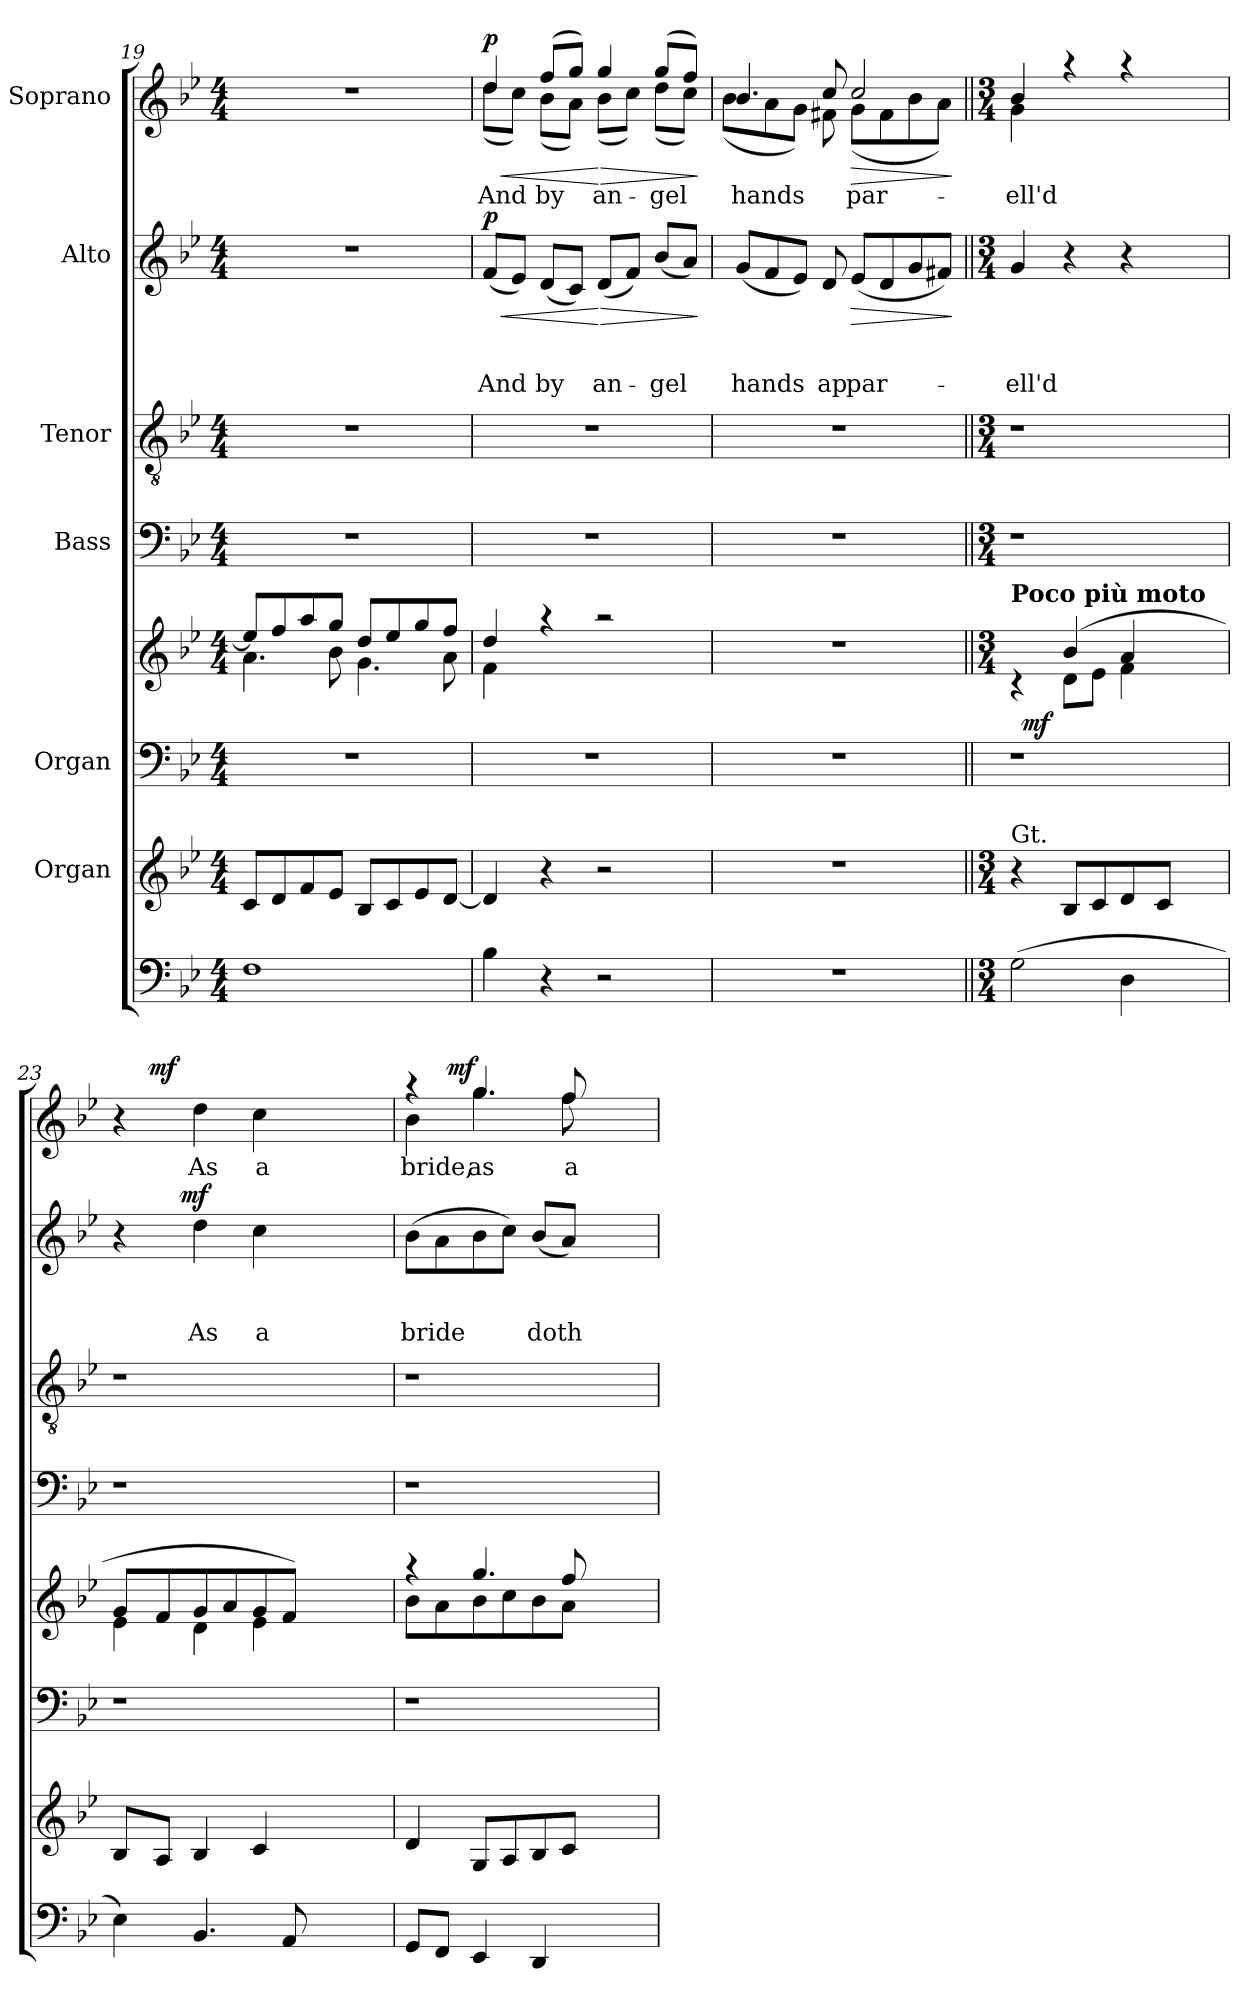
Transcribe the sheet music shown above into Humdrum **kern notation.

**kern	**kern	**kern	**kern	**dynam	**kern	**kern	**kern	**text	**text	**text	**dynam	**kern	**text	**dynam
*part8	*part7	*part6	*part5	*part5	*part4	*part3	*part2	*part2	*part2	*part2	*part2	*part1	*part1	*part1
*staff8	*staff7	*staff6	*staff5	*staff5	*staff4	*staff3	*staff2	*staff2	*staff2	*staff2	*staff2	*staff1	*staff1	*staff1
*	*I"Organ	*I"Organ	*	*	*I"Bass	*I"Tenor	*I"Alto	*	*	*	*	*I"Soprano	*	*
*clefF4	*clefG2	*clefF4	*clefG2	*	*clefF4	*clefGv2	*clefG2	*	*	*	*	*clefG2	*	*
*k[b-e-]	*k[b-e-]	*k[b-e-]	*k[b-e-]	*	*k[b-e-]	*k[b-e-]	*k[b-e-]	*	*	*	*	*k[b-e-]	*	*
*B-:	*B-:	*B-:	*B-:	*	*B-:	*B-:	*B-:	*	*	*	*	*B-:	*	*
*M4/4	*M4/4	*M4/4	*M4/4	*	*M4/4	*M4/4	*M4/4	*	*	*	*	*M4/4	*	*
=19	=19	=19	=19	=19	=19	=19	=19	=19	=19	=19	=19	=19	=19	=19
*	*	*	*^	*	*	*	*	*	*	*	*	*	*	*
1F	8c/L	1r	8ee-/L]	4.a\	.	1r	1r	1r	.	.	.	.	1r	.	.
.	8d/	.	8ff/	.	.	.	.	.	.	.	.	.	.	.	.
.	8f/	.	8aa/	.	.	.	.	.	.	.	.	.	.	.	.
.	8e-/J	.	8gg/J	8b-\	.	.	.	.	.	.	.	.	.	.	.
.	8B-/L	.	8dd/L	4.g\	.	.	.	.	.	.	.	.	.	.	.
.	8c/	.	8ee-/	.	.	.	.	.	.	.	.	.	.	.	.
.	8e-/	.	8gg/	.	.	.	.	.	.	.	.	.	.	.	.
.	[<8d/J	.	8ff/J	8a\	.	.	.	.	.	.	.	.	.	.	.
=20	=20	=20	=20	=20	=20	=20	=20	=20	=20	=20	=20	=20	=20	=20	=20
!	!	!	!	!	!	!	!	!	!	!	!LO:LY:b	!LO:HP:b	!	!LO:LY:b	!LO:HP:b
*	*	*	*	*	*	*	*	*	*	*	*	*	*^	*	*
!	!	!	!	!	!	!	!	!	!	!	!	!LO:DY:n=1:a	!	!	!	!LO:DY:n=1:a
4B-\	4d/]	1r	4dd/	4f\	.	1r	1r	(<8f/L	.	.	And	< p	4dd/	(<8dd\L	And	< p
.	.	.	.	.	.	.	.	8e-/J)	.	.	.	.	.	8cc\J)	.	.
!	!	!	!	!	!	!	!	!	!	!	!LO:LY:b	!	!	!	!LO:LY:b	!
4r	4r	.	4raa	2.ryy	.	.	.	(<8d/L	.	.	by	.	(>8ff/L	(<8b-\L	by	.
.	.	.	.	.	.	.	.	8c/J)	.	.	.	.	8gg/J)	8a\J)	.	.
!	!	!	!	!	!	!	!	!	!	!	!LO:LY:b	!LO:HP:n=1:b	!	!	!LO:LY:b	!LO:HP:n=1:b
2r	2r	.	2raa	.	.	.	.	(<8d/L	.	.	an-	[ >	4gg/	(<8b-\L	an-	[ >
.	.	.	.	.	.	.	.	8f/J)	.	.	.	.	.	8cc\J)	.	.
!	!	!	!	!	!	!	!	!	!	!	!LO:LY:b	!	!	!	!LO:LY:b	!
.	.	.	.	.	.	.	.	(<8b-/L	.	.	-gel	.	(>8gg/L	(<8dd\L	-gel	.
.	.	.	.	.	.	.	.	8a/J)	.	.	.	.	8ff/J)	8cc\J)	.	.
*	*	*	*v	*v	*	*	*	*	*	*	*	*	*v	*v	*	*
.	.	.	.	.	.	.	.	.	.	.	]	.	.	]
=21	=21	=21	=21	=21	=21	=21	=21	=21	=21	=21	=21	=21	=21	=21
!	!	!	!	!	!	!	!	!	!	!LO:LY:b	!	!	!LO:LY:b	!
*	*	*	*	*	*	*	*	*	*	*	*	*^	*	*
1r	1r	1r	1r	.	1r	1r	(<8g/L	.	.	hands	.	4.b-/	(<8b-\L	hands	.
.	.	.	.	.	.	.	8f/	.	.	.	.	.	8a\	.	.
.	.	.	.	.	.	.	8e-/J)	.	.	.	.	.	8g\J)	.	.
!	!	!	!	!	!	!	!	!	!	!LO:LY:b	!	!	!	!LO:LY:b	!
.	.	.	.	.	.	.	8d/	.	.	ap	.	8cc/	8f#X\	.	.
!	!	!	!	!	!	!	!	!	!	!LO:LY:b	!LO:HP:b	!	!	!LO:LY:b	!LO:HP:b
.	.	.	.	.	.	.	(<8e-/L	.	.	par-	>	2cc/	(<8g\L	par-	>
.	.	.	.	.	.	.	8d/	.	.	.	.	.	8f#\	.	.
.	.	.	.	.	.	.	8g/	.	.	.	.	.	8b-\	.	.
.	.	.	.	.	.	.	8f#X/J)	.	.	.	.	.	8a\J)	.	.
*	*	*	*	*	*	*	*	*	*	*	*	*v	*v	*	*
.	.	.	.	.	.	.	.	.	.	.	]	.	.	]
!!LO:PB:g=z
=22||	=22||	=22||	=22||	=22||	=22||	=22||	=22||	=22||	=22||	=22||	=22||	=22||	=22||	=22||
*M3/4	*M3/4	*	*M3/4	*	*M3/4	*M3/4	*M3/4	*	*	*	*	*M3/4	*	*
*	*	*	*^	*	*	*	*	*	*	*	*	*	*	*
!	!	!	!LO:TX:a:B:t=Poco più moto	!	!	!	!	!	!	!	!	!	!	!	!
!	!LO:TX:a:t=Gt.	!	!	!	!	!	!	!	!	!	!	!	!	!	!
!	!	!	!	!	!	!LO:N:vis=1	!LO:N:vis=1	!	!	!	!LO:LY:b	!	!	!LO:LY:b	!
*	*	*	*	*^	*	*	*	*	*	*	*	*	*^	*	*
(>2G\	4r	1r	4ryy	4rc	32ryy	.	2.r	2.r	4g/	.	.	-ell'd	.	4b-/	4g\	-ell'd	.
!	!	!	!	!	!	!LO:DY:b	!	!	!	!	!	!	!	!	!	!	!
.	.	.	.	.	2ryy	mf	.	.	.	.	.	.	.	.	.	.	.
.	8B-/L	.	(4b-/	8d\L	.	.	.	.	4r	.	.	.	.	4raa	4ryy	.	.
.	8c/	.	.	8e-\J	.	.	.	.	.	.	.	.	.	.	.	.	.
4D\	8d/	.	4a/	4f\	.	.	.	.	4r	.	.	.	.	4raa	2ryy	.	.
.	.	.	.	.	4...ryy	.	.	.	.	.	.	.	.	.	.	.	.
.	8c/J	.	.	.	.	.	.	.	.	.	.	.	.	.	.	.	.
4ryy	4ryy	.	4ryy	4ryy	.	.	4ryy	4ryy	4ryy	.	.	.	.	4ryy	.	.	.
=23	=23	=23	=23	=23	=23	=23	=23	=23	=23	=23	=23	=23	=23	=23	=23	=23	=23
!	!	!	!	!	!	!	!LO:N:vis=1	!LO:N:vis=1	!	!	!	!	!	!	!	!	!
*	*	*	*	*v	*v	*	*	*	*^	*	*	*	*	*	*	*	*
4E-\)	8B-/L	1r	8g/L	4e-\	.	2.r	2.r	4r	8..ryy	.	.	.	.	4r	12ryy	.	.
.	.	.	.	.	.	.	.	.	.	.	.	.	.	.	48.ryy	.	.
!	!	!	!	!	!	!	!	!	!	!	!	!	!	!	!	!	!LO:DY:a
.	.	.	.	.	.	.	.	.	.	.	.	.	.	.	3%2ryy	.	mf
.	8A/J	.	8f/	.	.	.	.	.	.	.	.	.	.	.	.	.	.
!	!	!	!	!	!	!	!	!	!	!	!	!	!LO:DY:a	!	!	!	!
.	.	.	.	.	.	.	.	.	2ryy	.	.	.	mf	.	.	.	.
!	!	!	!	!	!	!	!	!	!	!	!	!LO:LY:b	!	!	!	!LO:LY:b	!
4.BB-/	4B-/	.	8g/	4d\	.	.	.	4dd\	.	.	.	As	.	4dd\	.	As	.
.	.	.	8a/	.	.	.	.	.	.	.	.	.	.	.	.	.	.
!	!	!	!	!	!	!	!	!	!	!	!	!LO:LY:b	!	!	!	!LO:LY:b	!
.	4c/	.	8g/	4e-\	.	.	.	4cc\	.	.	.	a	.	4cc\	.	a	.
8AA/	.	.	8f/J)	.	.	.	.	.	.	.	.	.	.	.	.	.	.
.	.	.	.	.	.	.	.	.	4ryy	.	.	.	.	.	.	.	.
4ryy	4ryy	.	4ryy	4ryy	.	4ryy	4ryy	4ryy	.	.	.	.	.	4ryy	.	.	.
.	.	.	.	.	.	.	.	.	.	.	.	.	.	.	6ryy	.	.
.	.	.	.	.	.	.	.	.	.	.	.	.	.	.	24ryy	.	.
.	.	.	.	.	.	.	.	.	32ryy	.	.	.	.	.	.	.	.
.	.	.	.	.	.	.	.	.	.	.	.	.	.	.	96ryy	.	.
=24	=24	=24	=24	=24	=24	=24	=24	=24	=24	=24	=24	=24	=24	=24	=24	=24	=24
!	!	!	!	!	!	!LO:N:vis=1	!LO:N:vis=1	!	!	!	!	!LO:LY:b	!	!	!	!LO:LY:b	!
*	*	*	*	*	*	*	*	*v	*v	*	*	*	*	*	*^	*	*
8GG/L	4d/	1r	4raa	8b-\L	.	2.r	2.r	(>8b-\L	.	.	bride	.	4raa	4b-\	8ryy	bride,	.
8FF/J	.	.	.	8a\	.	.	.	8a\	.	.	.	.	.	.	32ryy	.	.
!	!	!	!	!	!	!	!	!	!	!	!	!	!	!	!	!	!LO:DY:a
.	.	.	.	.	.	.	.	.	.	.	.	.	.	.	2ryy	.	mf
!	!	!	!	!	!	!	!	!	!	!	!	!	!	!	!	!LO:LY:b	!
4EE-/	8G/L	.	4.gg/	8b-\	.	.	.	8b-\	.	.	.	.	4.gg/	4.gg\	.	as	.
.	8A/	.	.	8cc\	.	.	.	8cc\J)	.	.	.	.	.	.	.	.	.
!	!	!	!	!	!	!	!	!	!	!	!LO:LY:b	!	!	!	!	!	!
4DD/	8B-/	.	.	8b-\	.	.	.	(<8b-/L	.	.	doth	.	.	.	.	.	.
!	!	!	!	!	!	!	!	!	!	!	!	!	!	!	!	!LO:LY:b	!
.	8c/J	.	8ff/	8a\J	.	.	.	8a/J)	.	.	.	.	8ff/	8ff\	.	a	.
.	.	.	.	.	.	.	.	.	.	.	.	.	.	.	4ryy	.	.
4ryy	4ryy	.	4ryy	4ryy	.	4ryy	4ryy	4ryy	.	.	.	.	4ryy	4ryy	.	.	.
.	.	.	.	.	.	.	.	.	.	.	.	.	.	.	16.ryy	.	.
*	*	*	*v	*v	*	*	*	*	*	*	*	*	*v	*v	*v	*	*
=	=	=	=	=	=	=	=	=	=	=	=	=	=	=
*-	*-	*-	*-	*-	*-	*-	*-	*-	*-	*-	*-	*-	*-	*-
